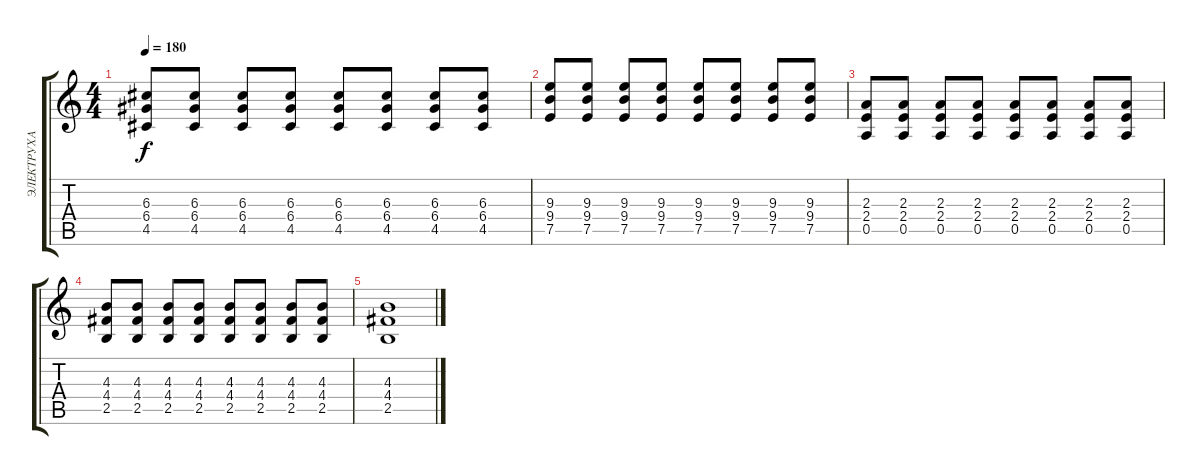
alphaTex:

\track ("ЭЛЕКТРУХА" "ЭЛЕКТРУХА") {instrument distortionguitar}
\staff {score tabs}
\tuning (E4 B3 G3 D3 A2 E2) {hide}
\ts (4 4)
\tempo 180
\clef g2
\ks c
(6.3 6.4 4.5).8{dy f} (6.3 6.4 4.5).8 (6.3 6.4 4.5).8 (6.3 6.4 4.5).8 (6.3 6.4 4.5).8 (6.3 6.4 4.5).8 (6.3 6.4 4.5).8 (6.3 6.4 4.5).8 |
(9.3 9.4 7.5).8 (9.3 9.4 7.5).8 (9.3 9.4 7.5).8 (9.3 9.4 7.5).8 (9.3 9.4 7.5).8 (9.3 9.4 7.5).8 (9.3 9.4 7.5).8 (9.3 9.4 7.5).8 |
(2.3 2.4 0.5).8 (2.3 2.4 0.5).8 (2.3 2.4 0.5).8 (2.3 2.4 0.5).8 (2.3 2.4 0.5).8 (2.3 2.4 0.5).8 (2.3 2.4 0.5).8 (2.3 2.4 0.5).8 |
(4.3 4.4 2.5).8 (4.3 4.4 2.5).8 (4.3 4.4 2.5).8 (4.3 4.4 2.5).8 (4.3 4.4 2.5).8 (4.3 4.4 2.5).8 (4.3 4.4 2.5).8 (4.3 4.4 2.5).8 |
(4.3 4.4 2.5).1
